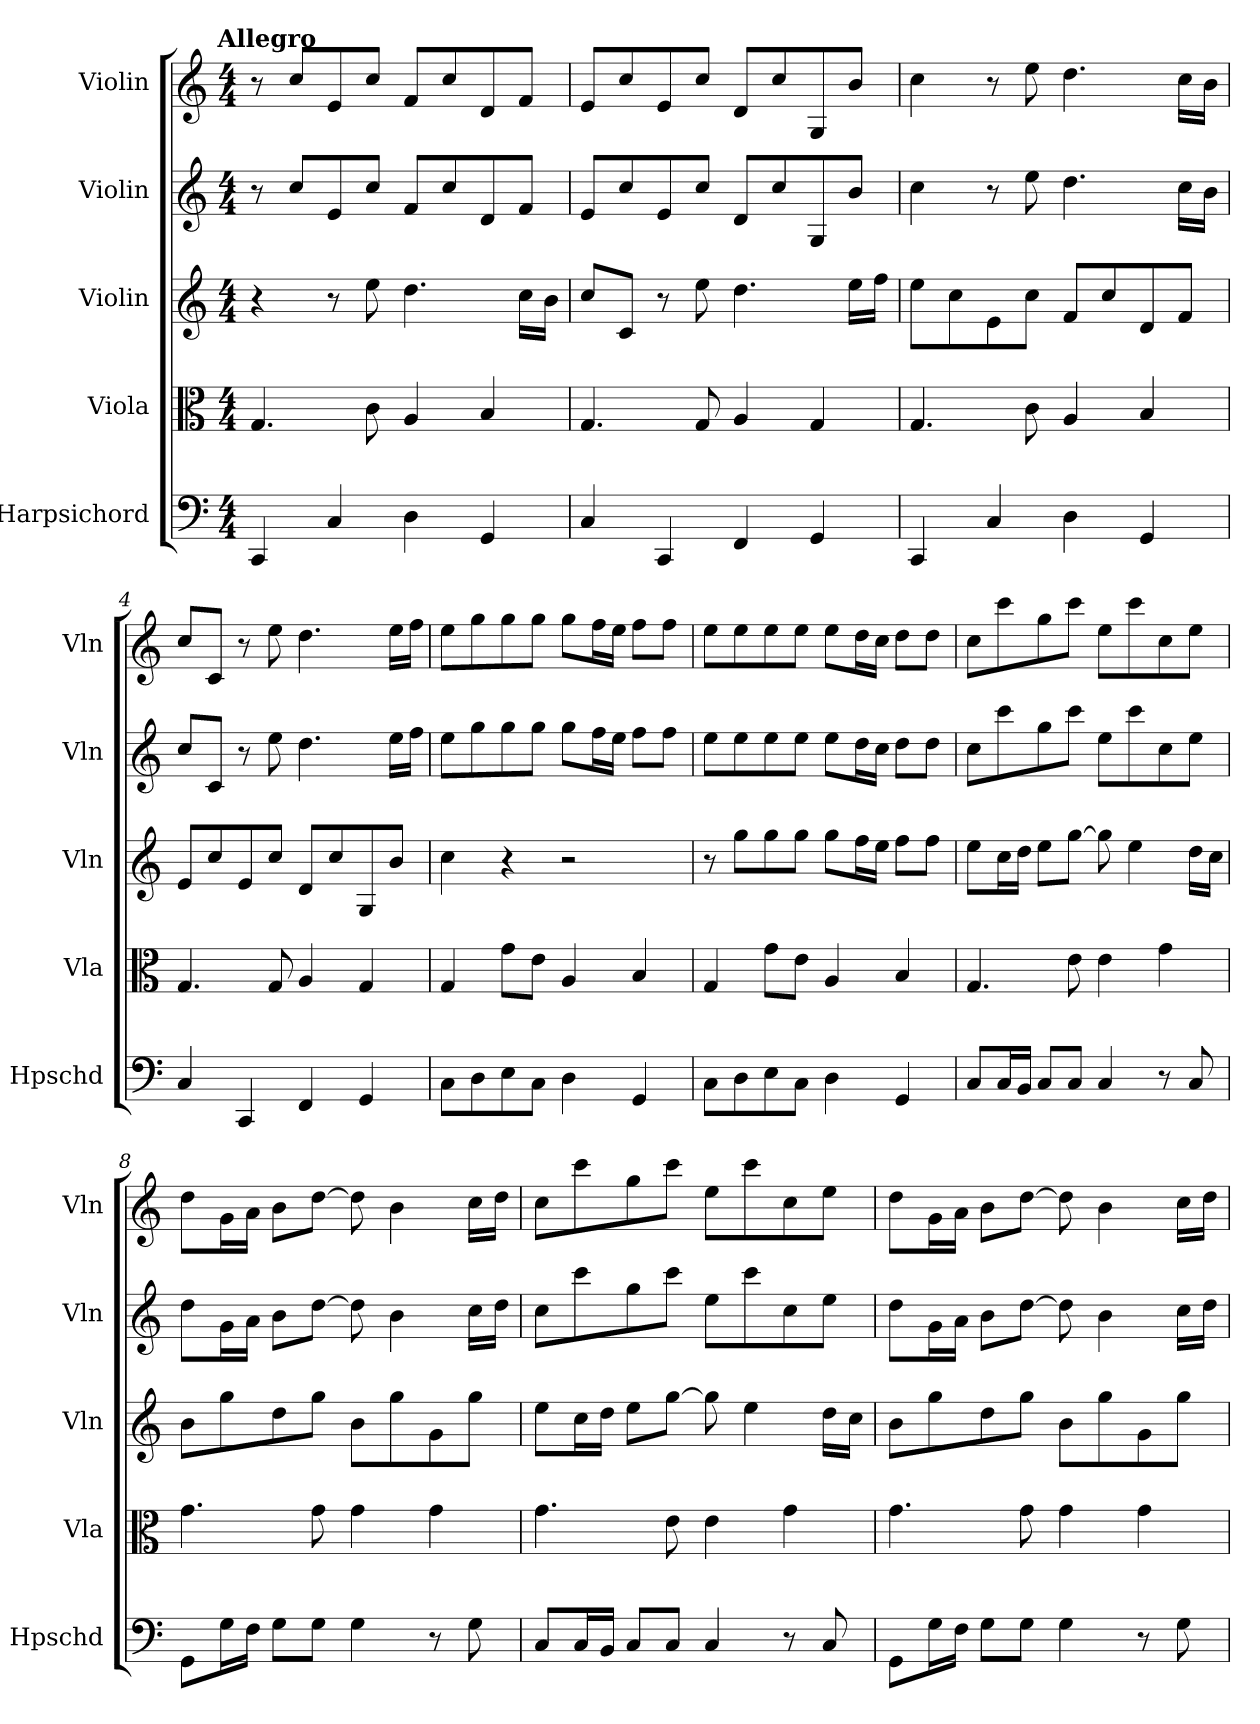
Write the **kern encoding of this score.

**kern	**kern	**kern	**kern	**kern
*part5	*part4	*part3	*part2	*part1
*staff5	*staff4	*staff3	*staff2	*staff1
*I"Harpsichord	*I"Viola	*I"Violin	*I"Violin	*I"Violin
*I'Hpschd	*I'Vla	*I'Vln	*I'Vln	*I'Vln
*clefF4	*clefC3	*clefG2	*clefG2	*clefG2
*k[]	*k[]	*k[]	*k[]	*k[]
*C:	*C:	*C:	*C:	*C:
!!LO:TX:omd:t=Allegro
*M4/4	*M4/4	*M4/4	*M4/4	*M4/4
*MM132	*MM132	*MM132	*MM132	*MM132
=1	=1	=1	=1	=1
4CC/	4.G/	4r	8r	8r
.	.	.	8cc/L	8cc/L
4C/	.	8r	8e/	8e/
.	8c\	8ee\	8cc/J	8cc/J
4D\	4A/	4.dd\	8f/L	8f/L
.	.	.	8cc/	8cc/
4GG/	4B/	.	8d/	8d/
.	.	16cc\LL	8f/J	8f/J
.	.	16b\JJ	.	.
=2	=2	=2	=2	=2
4C/	4.G/	8cc/L	8e/L	8e/L
.	.	8c/J	8cc/	8cc/
4CC/	.	8r	8e/	8e/
.	8G/	8ee\	8cc/J	8cc/J
4FF/	4A/	4.dd\	8d/L	8d/L
.	.	.	8cc/	8cc/
4GG/	4G/	.	8G/	8G/
.	.	16ee\LL	8b/J	8b/J
.	.	16ff\JJ	.	.
=3	=3	=3	=3	=3
4CC/	4.G/	8ee\L	4cc\	4cc\
.	.	8cc\	.	.
4C/	.	8e\	8r	8r
.	8c\	8cc\J	8ee\	8ee\
4D\	4A/	8f/L	4.dd\	4.dd\
.	.	8cc/	.	.
4GG/	4B/	8d/	.	.
.	.	8f/J	16cc\LL	16cc\LL
.	.	.	16b\JJ	16b\JJ
=4	=4	=4	=4	=4
4C/	4.G/	8e/L	8cc/L	8cc/L
.	.	8cc/	8c/J	8c/J
4CC/	.	8e/	8r	8r
.	8G/	8cc/J	8ee\	8ee\
4FF/	4A/	8d/L	4.dd\	4.dd\
.	.	8cc/	.	.
4GG/	4G/	8G/	.	.
.	.	8b/J	16ee\LL	16ee\LL
.	.	.	16ff\JJ	16ff\JJ
=5	=5	=5	=5	=5
8C\L	4G/	4cc\	8ee\L	8ee\L
8D\	.	.	8gg\	8gg\
8E\	8g\L	4r	8gg\	8gg\
8C\J	8e\J	.	8gg\J	8gg\J
4D\	4A/	2r	8gg\L	8gg\L
.	.	.	16ff\L	16ff\L
.	.	.	16ee\JJ	16ee\JJ
4GG/	4B/	.	8ff\L	8ff\L
.	.	.	8ff\J	8ff\J
=6	=6	=6	=6	=6
8C\L	4G/	8r	8ee\L	8ee\L
8D\	.	8gg\L	8ee\	8ee\
8E\	8g\L	8gg\	8ee\	8ee\
8C\J	8e\J	8gg\J	8ee\J	8ee\J
4D\	4A/	8gg\L	8ee\L	8ee\L
.	.	16ff\L	16dd\L	16dd\L
.	.	16ee\JJ	16cc\JJ	16cc\JJ
4GG/	4B/	8ff\L	8dd\L	8dd\L
.	.	8ff\J	8dd\J	8dd\J
=7	=7	=7	=7	=7
8C/L	4.G/	8ee\L	8cc\L	8cc\L
16C/L	.	16cc\L	8ccc\	8ccc\
16BB/JJ	.	16dd\JJ	.	.
8C/L	.	8ee\L	8gg\	8gg\
8C/J	8e\	[8gg\J	8ccc\J	8ccc\J
4C/	4e\	8gg\]	8ee\L	8ee\L
.	.	4ee\	8ccc\	8ccc\
8r	4g\	.	8cc\	8cc\
8C/	.	16dd\LL	8ee\J	8ee\J
.	.	16cc\JJ	.	.
=8	=8	=8	=8	=8
8GG\L	4.g\	8b\L	8dd\L	8dd\L
16G\L	.	8gg\	16g\L	16g\L
16F\JJ	.	.	16a\JJ	16a\JJ
8G\L	.	8dd\	8b\L	8b\L
8G\J	8g\	8gg\J	[8dd\J	[8dd\J
4G\	4g\	8b\L	8dd\]	8dd\]
.	.	8gg\	4b\	4b\
8r	4g\	8g\	.	.
8G\	.	8gg\J	16cc\LL	16cc\LL
.	.	.	16dd\JJ	16dd\JJ
=9	=9	=9	=9	=9
8C/L	4.g\	8ee\L	8cc\L	8cc\L
16C/L	.	16cc\L	8ccc\	8ccc\
16BB/JJ	.	16dd\JJ	.	.
8C/L	.	8ee\L	8gg\	8gg\
8C/J	8e\	[8gg\J	8ccc\J	8ccc\J
4C/	4e\	8gg\]	8ee\L	8ee\L
.	.	4ee\	8ccc\	8ccc\
8r	4g\	.	8cc\	8cc\
8C/	.	16dd\LL	8ee\J	8ee\J
.	.	16cc\JJ	.	.
=10	=10	=10	=10	=10
8GG\L	4.g\	8b\L	8dd\L	8dd\L
16G\L	.	8gg\	16g\L	16g\L
16F\JJ	.	.	16a\JJ	16a\JJ
8G\L	.	8dd\	8b\L	8b\L
8G\J	8g\	8gg\J	[8dd\J	[8dd\J
4G\	4g\	8b\L	8dd\]	8dd\]
.	.	8gg\	4b\	4b\
8r	4g\	8g\	.	.
8G\	.	8gg\J	16cc\LL	16cc\LL
.	.	.	16dd\JJ	16dd\JJ
=	=	=	=	=
*-	*-	*-	*-	*-
